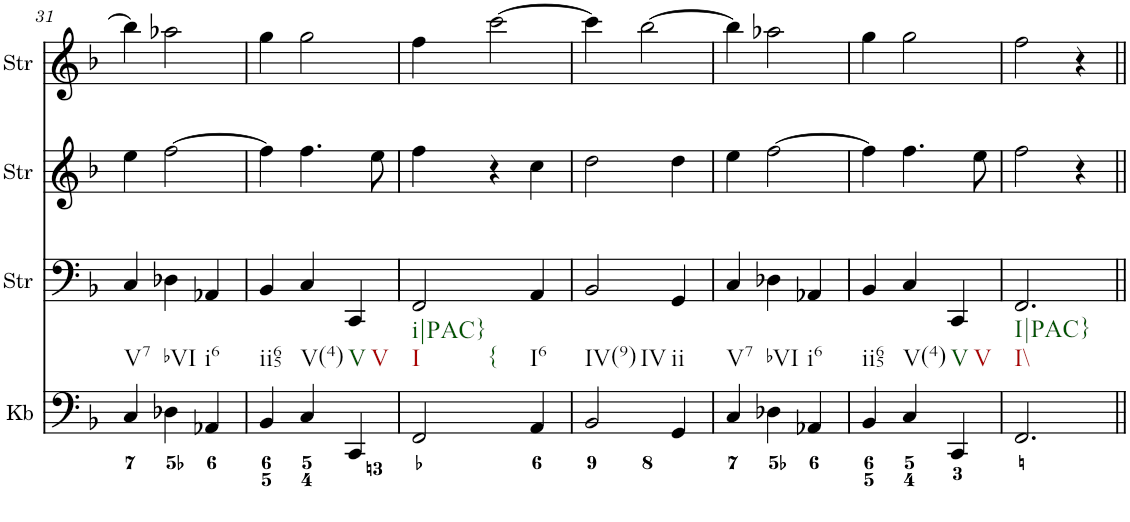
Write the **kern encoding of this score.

**kern	**kern	**kern	**kern
*part4	*part3	*part2	*part1
*staff4	*staff3	*staff2	*staff1
*I"Keyboard	*I"StringInstrument	*I"StringInstrument	*I"StringInstrument
*I'Kb	*I'Str	*I'Str	*I'Str
!!LO:PB:g=z
*clefF4	*clefF4	*clefG2	*clefG2
*k[b-]	*k[b-]	*k[b-]	*k[b-]
*M3/4	*M3/4	*M3/4	*M3/4
=31	=31	=31	=31
!LO:TX:b:t=V7	!	!	!
4C/	4C/	4ee\	4bb-\]
!LO:TX:b:t=bVI	!	!	!
4D-X\	4D-X\	[2ff\	2aa-X\
!LO:TX:b:t=i6	!	!	!
4AA-X/	4AA-X/	.	.
=32	=32	=32	=32
!LO:TX:b:t=ii65	!	!	!
4BB-/	4BB-/	4ff\]	4gg\
!LO:TX:b:t=V(4)	!	!	!
4C/	4C/	4.ff\	2gg\
!LO:TX:b:t=V	!	!	!
!LO:TX:b:t=V	!	!	!
4CC/	4CC/	.	.
.	.	8ee\	.
=33	=33	=33	=33
!LO:TX:b:t=I	!	!	!
!LO:TX:b:t=i|PAC}	!	!	!
!LO:TX:b:t={	!	!	!
2FF/	2FF/	4ff\	4ff\
.	.	4r	[2ccc\
!LO:TX:b:t=I6	!	!	!
4AA/	4AA/	4cc\	.
=34	=34	=34	=34
!LO:TX:b:t=IV(9)	!	!	!
!LO:TX:b:t=IV	!	!	!
2BB-/	2BB-/	2dd\	4ccc\]
.	.	.	[2bb-\
!LO:TX:b:t=ii	!	!	!
4GG/	4GG/	4dd\	.
=35	=35	=35	=35
!LO:TX:b:t=V7	!	!	!
4C/	4C/	4ee\	4bb-\]
!LO:TX:b:t=bVI	!	!	!
4D-X\	4D-X\	[2ff\	2aa-X\
!LO:TX:b:t=i6	!	!	!
4AA-X/	4AA-X/	.	.
=36	=36	=36	=36
!LO:TX:b:t=ii65	!	!	!
4BB-/	4BB-/	4ff\]	4gg\
!LO:TX:b:t=V(4)	!	!	!
4C/	4C/	4.ff\	2gg\
!LO:TX:b:t=V	!	!	!
!LO:TX:b:t=V	!	!	!
4CC/	4CC/	.	.
.	.	8ee\	.
=37	=37	=37	=37
!LO:TX:b:t=I\\	!	!	!
!LO:TX:b:t=I|PAC}	!	!	!
2.FF/	2.FF/	2ff\	2ff\
.	.	4r	4r
=||	=||	=||	=||
*-	*-	*-	*-
